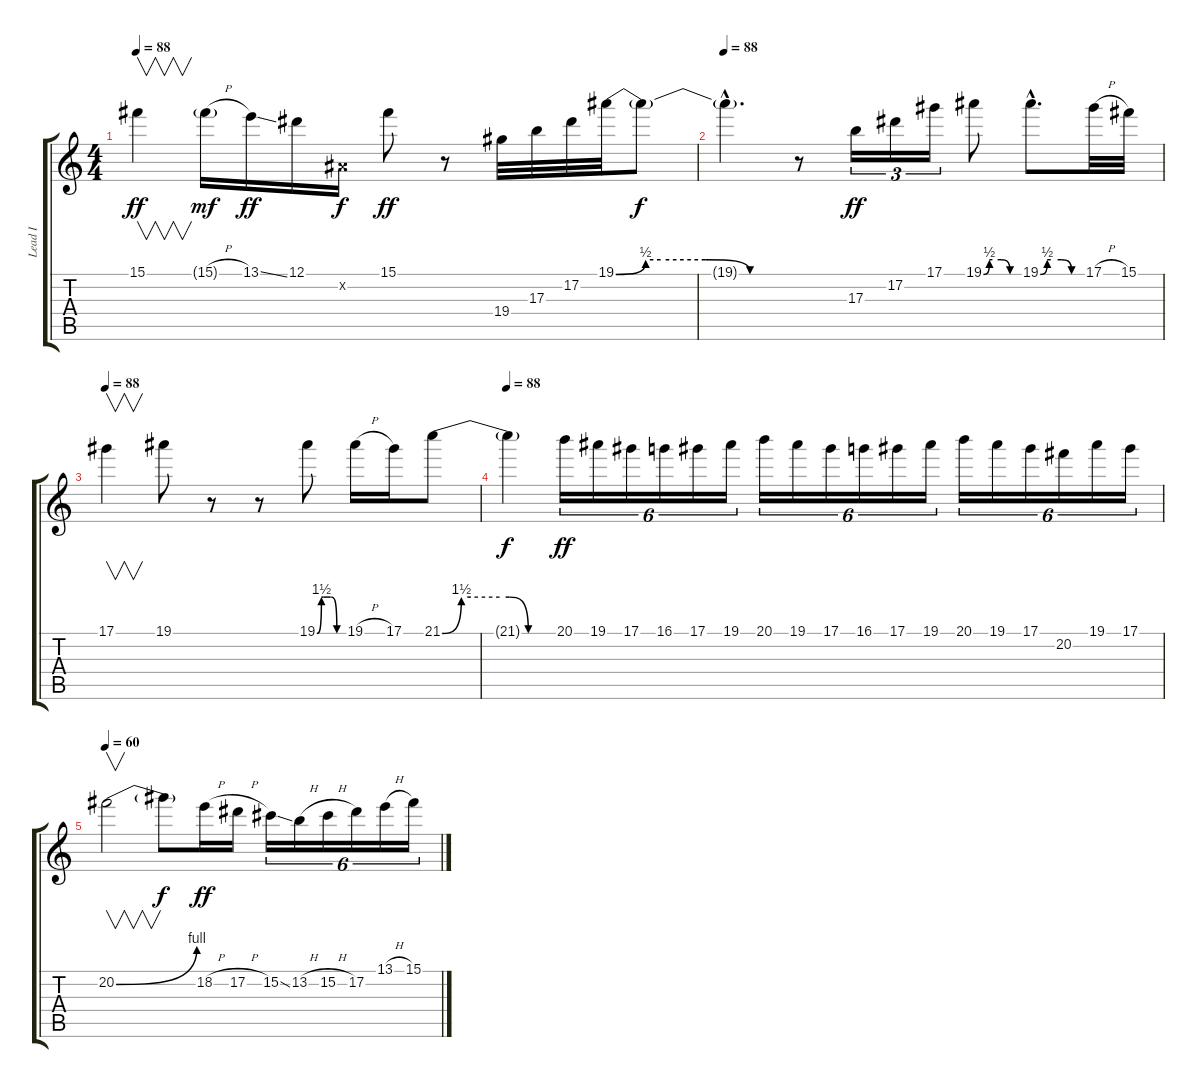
\track ("Lead I" "Lead I") {instrument overdrivenguitar}
\staff {score tabs}
\tuning (Eb4 Bb3 Gb3 Db3 Ab2 Eb2) {hide}
\ts (4 4)
\tempo 88
\clef g2
\ks c
15.1.4{v dy ff} 15.1{h g}.16{dy mf} 13.1{ss}.16{dy ff} 12.1.16 0.2{x}.16{dy f} 15.1.8{dy ff} r.8 19.4.32 17.3.32 17.2.32 19.1{be (custom 0 0 10 2 15 2 30 2 45 0 60 0)}.32 19.1{t}.8{dy f} |
\tempo 88
19.1{hac t}.4{d} r.8 17.3.16{tu (3 2) dy ff} 17.2.16{tu (3 2)} 17.1.16{tu (3 2)} 19.1{be (custom 0 0 10 2 15 2 30 2 45 0 60 0)}.8 19.1{be (custom 0 0 10 2 15 2 30 2 45 0 60 0) hac}.8{d} 17.1{h}.32 15.1.32 |
\tempo 88
17.1.4{v} 19.1.8 r.8 r.8 19.1{be (custom 0 0 10 6 15 6 30 6 33 6 45 0 60 0)}.8 19.1{h}.16 17.1.16 21.1{be (custom 0 0 10 6 15 6 30 6 35 6 45 0 60 0)}.8 |
\tempo 88
21.1{t}.4{dy f} 20.1.16{tu (6 4) dy ff} 19.1.16{tu (6 4)} 17.1.16{tu (6 4)} 16.1.16{tu (6 4)} 17.1.16{tu (6 4)} 19.1.16{tu (6 4)} 20.1.16{tu (6 4)} 19.1.16{tu (6 4)} 17.1.16{tu (6 4)} 16.1.16{tu (6 4)} 17.1.16{tu (6 4)} 19.1.16{tu (6 4)} 20.1.16{tu (6 4)} 19.1.16{tu (6 4)} 17.1.16{tu (6 4)} 20.2.16{tu (6 4)} 19.1.16{tu (6 4)} 17.1.16{tu (6 4)} |
\tempo 60
20.2{be (bend 0 0 60 4)}.2{v} 20.2{t}.8{dy f} 18.2{h}.16{dy ff} 17.2{h}.16 15.2{ss}.16{tu (6 4)} 13.2{h}.16{tu (6 4)} 15.2{h}.16{tu (6 4)} 17.2.16{tu (6 4)} 13.1{h}.16{tu (6 4)} 15.1.16{tu (6 4)}
